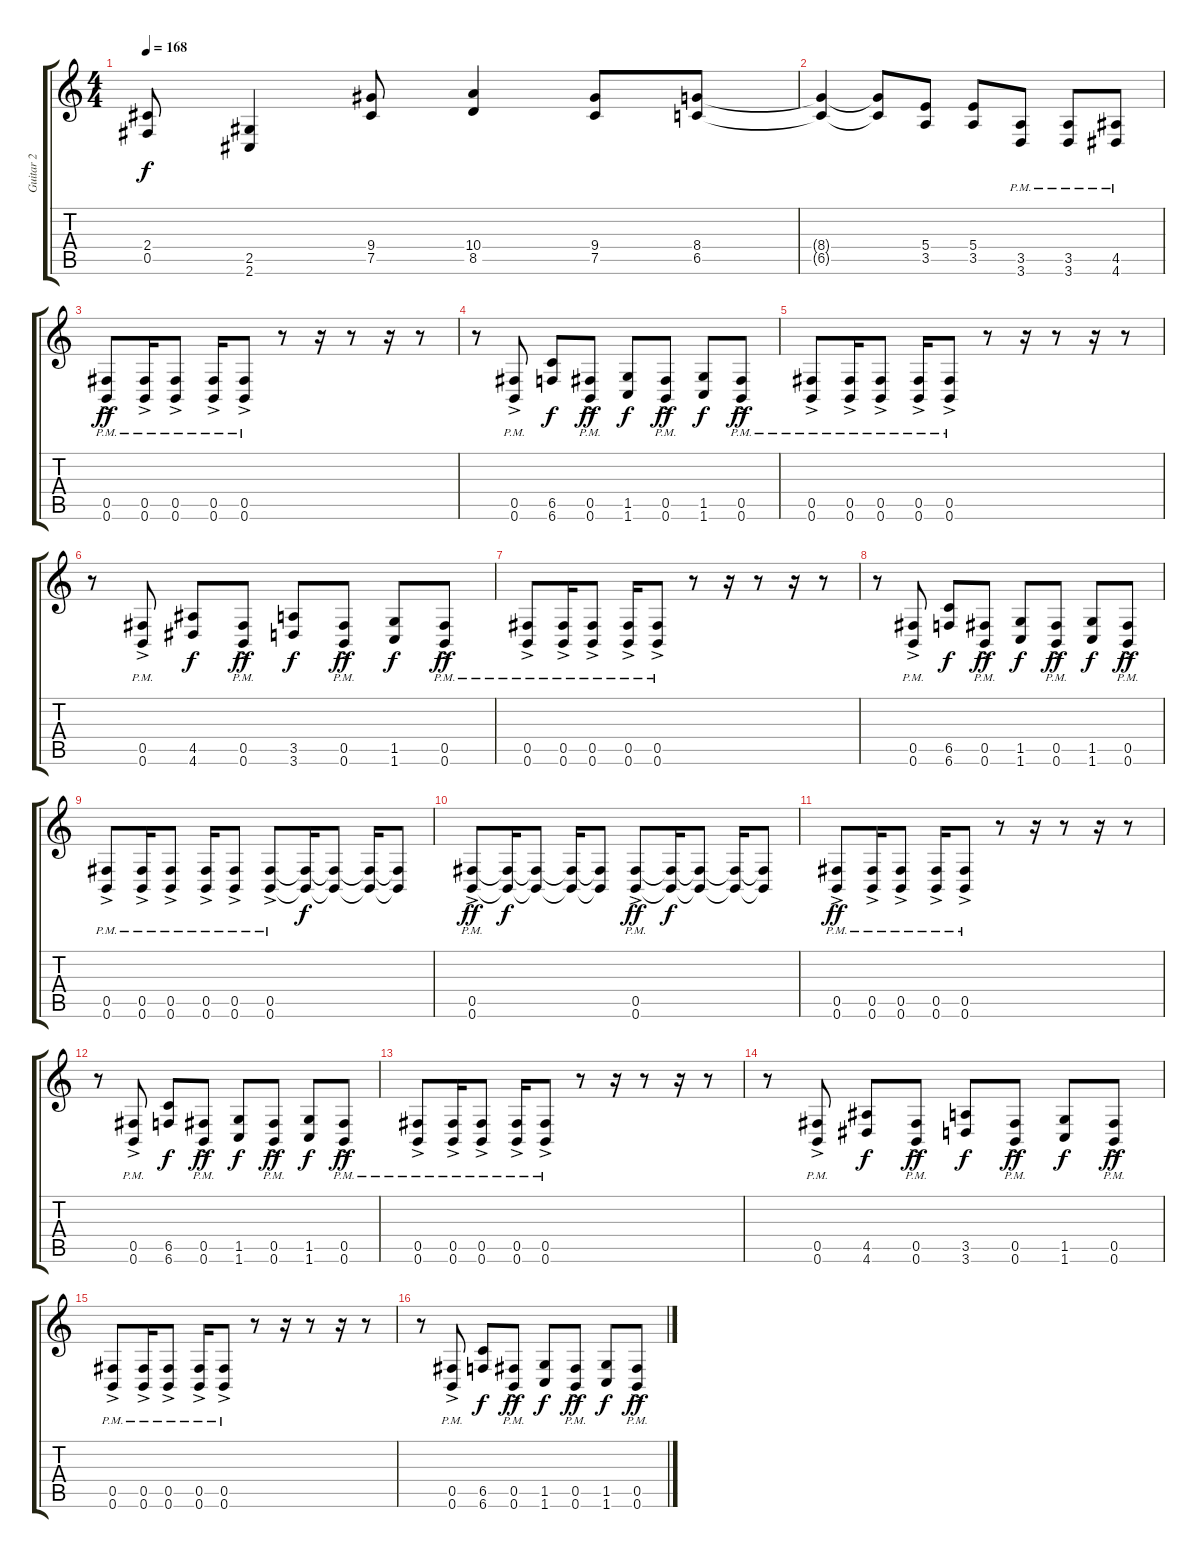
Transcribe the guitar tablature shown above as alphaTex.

\track ("Guitar 2" "Guitar 2") {instrument distortionguitar}
\staff {score tabs}
\tuning (Db4 Ab3 E3 B2 Gb2 B1) {hide}
\ts (4 4)
\tempo 168
\clef g2
\ks c
(2.4 0.5).8{dy f} (2.5 2.6).4 (9.4 7.5).8 (10.4 8.5).4 (9.4 7.5).8 (8.4 6.5).8 |
(8.4{t} 6.5{t}).4 (8.4{t} 6.5{t}).8 (5.4 3.5).8 (5.4 3.5).8 (3.5{pm} 3.6{pm}).8 (3.5{pm} 3.6{pm}).8 (4.5{pm} 4.6{pm}).8 |
(0.5{ac pm} 0.6{ac pm}).8{dy ff} (0.5{ac pm} 0.6{ac pm}).16 (0.5{ac pm} 0.6{ac pm}).8 (0.5{ac pm} 0.6{ac pm}).16 (0.5{ac pm} 0.6{ac pm}).8 r.8 r.16 r.8 r.16 r.8 |
r.8 (0.5{ac pm} 0.6{ac pm}).8 (6.5 6.6).8{dy f} (0.5{ac pm} 0.6{ac pm}).8{dy ff} (1.5 1.6).8{dy f} (0.5{ac pm} 0.6{ac pm}).8{dy ff} (1.5 1.6).8{dy f} (0.5{ac pm} 0.6{ac pm}).8{dy ff} |
(0.5{ac pm} 0.6{ac pm}).8 (0.5{ac pm} 0.6{ac pm}).16 (0.5{ac pm} 0.6{ac pm}).8 (0.5{ac pm} 0.6{ac pm}).16 (0.5{ac pm} 0.6{ac pm}).8 r.8 r.16 r.8 r.16 r.8 |
r.8 (0.5{ac pm} 0.6{ac pm}).8 (4.5 4.6).8{dy f} (0.5{ac pm} 0.6{ac pm}).8{dy ff} (3.5 3.6).8{dy f} (0.5{ac pm} 0.6{ac pm}).8{dy ff} (1.5 1.6).8{dy f} (0.5{ac pm} 0.6{ac pm}).8{dy ff} |
(0.5{ac pm} 0.6{ac pm}).8 (0.5{ac pm} 0.6{ac pm}).16 (0.5{ac pm} 0.6{ac pm}).8 (0.5{ac pm} 0.6{ac pm}).16 (0.5{ac pm} 0.6{ac pm}).8 r.8 r.16 r.8 r.16 r.8 |
r.8 (0.5{ac pm} 0.6{ac pm}).8 (6.5 6.6).8{dy f} (0.5{ac pm} 0.6{ac pm}).8{dy ff} (1.5 1.6).8{dy f} (0.5{ac pm} 0.6{ac pm}).8{dy ff} (1.5 1.6).8{dy f} (0.5{ac pm} 0.6{ac pm}).8{dy ff} |
(0.5{ac pm} 0.6{ac pm}).8 (0.5{ac pm} 0.6{ac pm}).16 (0.5{ac pm} 0.6{ac pm}).8 (0.5{ac pm} 0.6{ac pm}).16 (0.5{ac pm} 0.6{ac pm}).8 (0.5{ac pm} 0.6{ac pm}).8 (0.5{t} 0.6{t}).16{dy f} (0.5{t} 0.6{t}).8 (0.5{t} 0.6{t}).16 (0.5{t} 0.6{t}).8 |
(0.5{ac pm} 0.6{ac pm}).8{dy ff} (0.5{t} 0.6{t}).16{dy f} (0.5{t} 0.6{t}).8 (0.5{t} 0.6{t}).16 (0.5{t} 0.6{t}).8 (0.5{ac pm} 0.6{ac pm}).8{dy ff} (0.5{t} 0.6{t}).16{dy f} (0.5{t} 0.6{t}).8 (0.5{t} 0.6{t}).16 (0.5{t} 0.6{t}).8 |
(0.5{ac pm} 0.6{ac pm}).8{dy ff} (0.5{ac pm} 0.6{ac pm}).16 (0.5{ac pm} 0.6{ac pm}).8 (0.5{ac pm} 0.6{ac pm}).16 (0.5{ac pm} 0.6{ac pm}).8 r.8 r.16 r.8 r.16 r.8 |
r.8 (0.5{ac pm} 0.6{ac pm}).8 (6.5 6.6).8{dy f} (0.5{ac pm} 0.6{ac pm}).8{dy ff} (1.5 1.6).8{dy f} (0.5{ac pm} 0.6{ac pm}).8{dy ff} (1.5 1.6).8{dy f} (0.5{ac pm} 0.6{ac pm}).8{dy ff} |
(0.5{ac pm} 0.6{ac pm}).8 (0.5{ac pm} 0.6{ac pm}).16 (0.5{ac pm} 0.6{ac pm}).8 (0.5{ac pm} 0.6{ac pm}).16 (0.5{ac pm} 0.6{ac pm}).8 r.8 r.16 r.8 r.16 r.8 |
r.8 (0.5{ac pm} 0.6{ac pm}).8 (4.5 4.6).8{dy f} (0.5{ac pm} 0.6{ac pm}).8{dy ff} (3.5 3.6).8{dy f} (0.5{ac pm} 0.6{ac pm}).8{dy ff} (1.5 1.6).8{dy f} (0.5{ac pm} 0.6{ac pm}).8{dy ff} |
(0.5{ac pm} 0.6{ac pm}).8 (0.5{ac pm} 0.6{ac pm}).16 (0.5{ac pm} 0.6{ac pm}).8 (0.5{ac pm} 0.6{ac pm}).16 (0.5{ac pm} 0.6{ac pm}).8 r.8 r.16 r.8 r.16 r.8 |
r.8 (0.5{ac pm} 0.6{ac pm}).8 (6.5 6.6).8{dy f} (0.5{ac pm} 0.6{ac pm}).8{dy ff} (1.5 1.6).8{dy f} (0.5{ac pm} 0.6{ac pm}).8{dy ff} (1.5 1.6).8{dy f} (0.5{ac pm} 0.6{ac pm}).8{dy ff}
